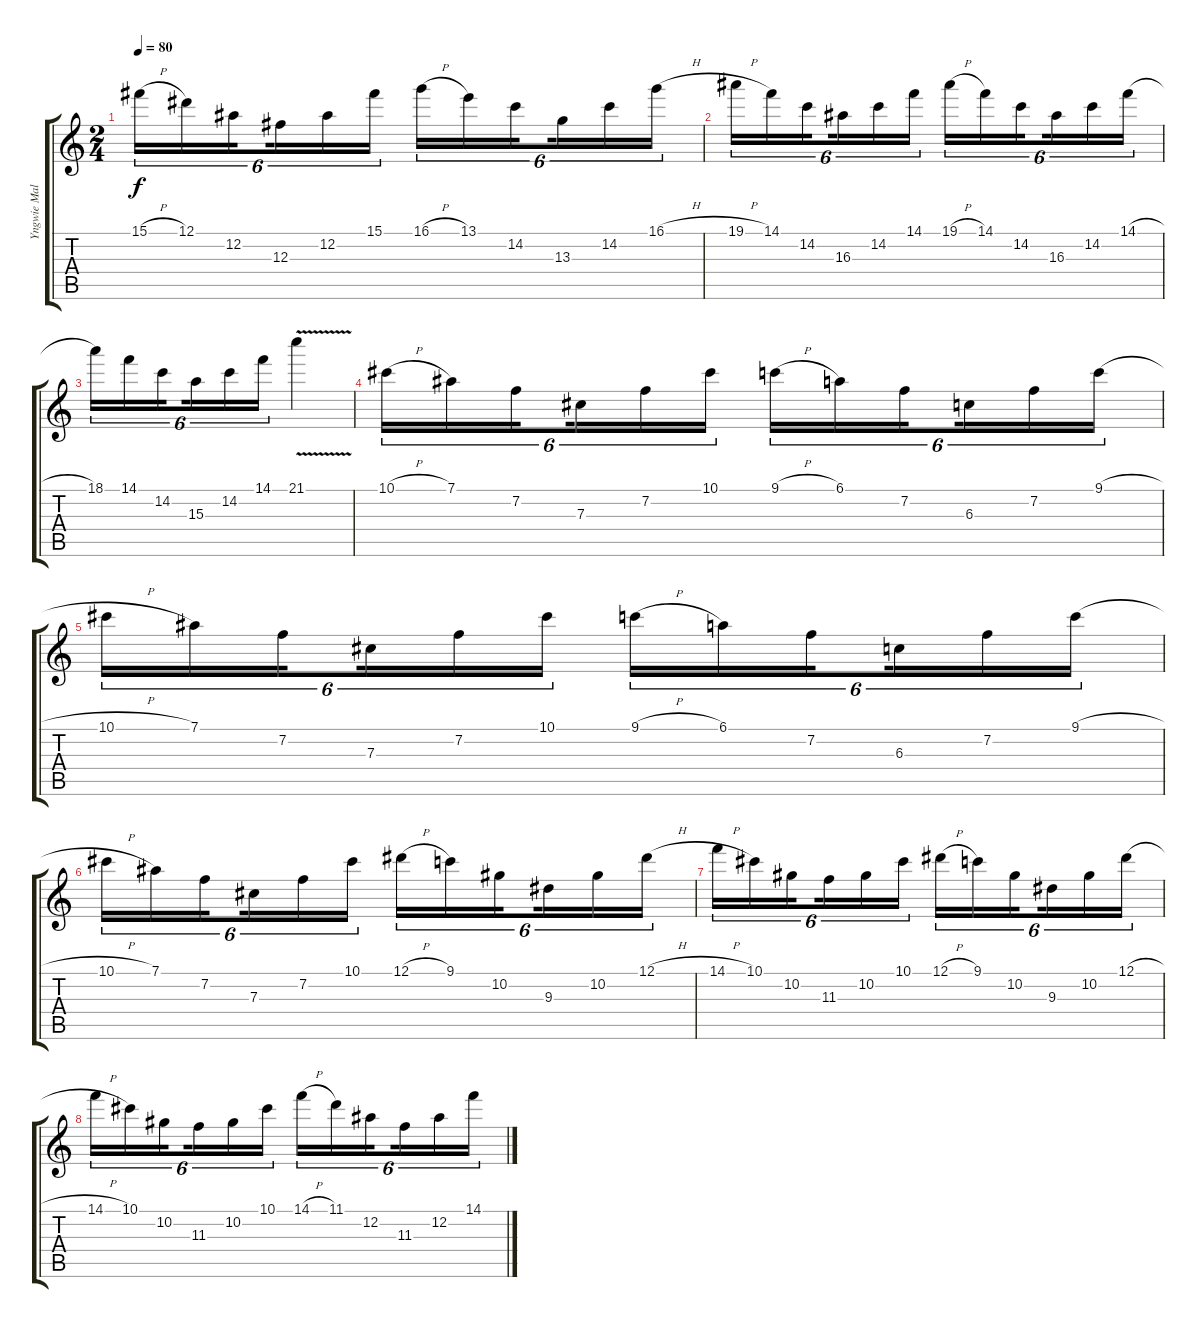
\track ("Yngwie Malmsteen" "Yngwie Mal") {instrument overdrivenguitar}
\staff {score tabs}
\tuning (Eb4 Bb3 Gb3 Db3 Ab2 Eb2) {hide}
\ts (2 4)
\tempo 80
\clef g2
\ks c
15.1{h}.16{tu (6 4) dy f} 12.1.16{tu (6 4)} 12.2.16{tu (6 4) beam splitsecondary} 12.3.16{tu (6 4)} 12.2.16{tu (6 4)} 15.1.16{tu (6 4)} 16.1{h}.16{tu (6 4)} 13.1.16{tu (6 4)} 14.2.16{tu (6 4) beam splitsecondary} 13.3.16{tu (6 4)} 14.2.16{tu (6 4)} 16.1{h}.16{tu (6 4)} |
19.1{h}.16{tu (6 4)} 14.1.16{tu (6 4)} 14.2.16{tu (6 4) beam splitsecondary} 16.3.16{tu (6 4)} 14.2.16{tu (6 4)} 14.1.16{tu (6 4)} 19.1{h}.16{tu (6 4)} 14.1.16{tu (6 4)} 14.2.16{tu (6 4) beam splitsecondary} 16.3.16{tu (6 4)} 14.2.16{tu (6 4)} 14.1{h}.16{tu (6 4)} |
18.1.16{tu (6 4)} 14.1.16{tu (6 4)} 14.2.16{tu (6 4) beam splitsecondary} 15.3.16{tu (6 4)} 14.2.16{tu (6 4)} 14.1.16{tu (6 4)} 21.1{v}.4 |
10.1{h}.16{tu (6 4)} 7.1.16{tu (6 4)} 7.2.16{tu (6 4) beam splitsecondary} 7.3.16{tu (6 4)} 7.2.16{tu (6 4)} 10.1.16{tu (6 4)} 9.1{h}.16{tu (6 4)} 6.1.16{tu (6 4)} 7.2.16{tu (6 4) beam splitsecondary} 6.3.16{tu (6 4)} 7.2.16{tu (6 4)} 9.1{h}.16{tu (6 4)} |
10.1{h}.16{tu (6 4)} 7.1.16{tu (6 4)} 7.2.16{tu (6 4) beam splitsecondary} 7.3.16{tu (6 4)} 7.2.16{tu (6 4)} 10.1.16{tu (6 4)} 9.1{h}.16{tu (6 4)} 6.1.16{tu (6 4)} 7.2.16{tu (6 4) beam splitsecondary} 6.3.16{tu (6 4)} 7.2.16{tu (6 4)} 9.1{h}.16{tu (6 4)} |
10.1{h}.16{tu (6 4)} 7.1.16{tu (6 4)} 7.2.16{tu (6 4) beam splitsecondary} 7.3.16{tu (6 4)} 7.2.16{tu (6 4)} 10.1.16{tu (6 4)} 12.1{h}.16{tu (6 4)} 9.1.16{tu (6 4)} 10.2.16{tu (6 4) beam splitsecondary} 9.3.16{tu (6 4)} 10.2.16{tu (6 4)} 12.1{h}.16{tu (6 4)} |
14.1{h}.16{tu (6 4)} 10.1.16{tu (6 4)} 10.2.16{tu (6 4) beam splitsecondary} 11.3.16{tu (6 4)} 10.2.16{tu (6 4)} 10.1.16{tu (6 4)} 12.1{h}.16{tu (6 4)} 9.1.16{tu (6 4)} 10.2.16{tu (6 4) beam splitsecondary} 9.3.16{tu (6 4)} 10.2.16{tu (6 4)} 12.1{h}.16{tu (6 4)} |
14.1{h}.16{tu (6 4)} 10.1.16{tu (6 4)} 10.2.16{tu (6 4) beam splitsecondary} 11.3.16{tu (6 4)} 10.2.16{tu (6 4)} 10.1.16{tu (6 4)} 14.1{h}.16{tu (6 4)} 11.1.16{tu (6 4)} 12.2.16{tu (6 4) beam splitsecondary} 11.3.16{tu (6 4)} 12.2.16{tu (6 4)} 14.1{h}.16{tu (6 4)}
